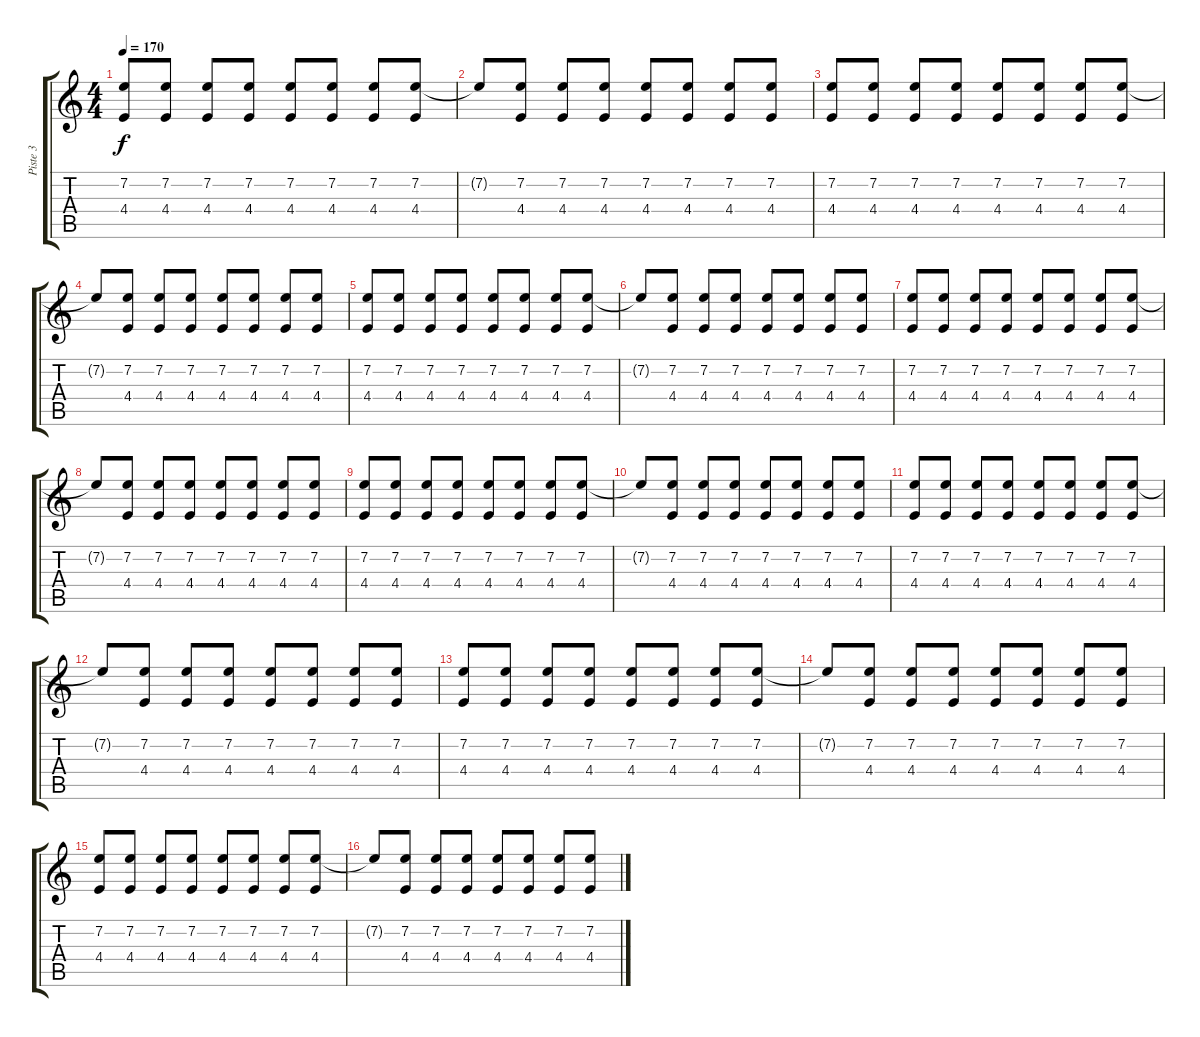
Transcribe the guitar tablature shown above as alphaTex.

\track ("Piste 3" "Piste 3") {instrument distortionguitar}
\staff {score tabs}
\tuning (D4 A3 F3 C3 G2 C2) {hide}
\ts (4 4)
\tempo 170
\clef g2
\ks c
(7.2 4.4).8{dy f} (7.2 4.4).8 (7.2 4.4).8 (7.2 4.4).8 (7.2 4.4).8 (7.2 4.4).8 (7.2 4.4).8 (7.2 4.4).8 |
7.2{t}.8 (7.2 4.4).8 (7.2 4.4).8 (7.2 4.4).8 (7.2 4.4).8 (7.2 4.4).8 (7.2 4.4).8 (7.2 4.4).8 |
(7.2 4.4).8 (7.2 4.4).8 (7.2 4.4).8 (7.2 4.4).8 (7.2 4.4).8 (7.2 4.4).8 (7.2 4.4).8 (7.2 4.4).8 |
7.2{t}.8 (7.2 4.4).8 (7.2 4.4).8 (7.2 4.4).8 (7.2 4.4).8 (7.2 4.4).8 (7.2 4.4).8 (7.2 4.4).8 |
(7.2 4.4).8 (7.2 4.4).8 (7.2 4.4).8 (7.2 4.4).8 (7.2 4.4).8 (7.2 4.4).8 (7.2 4.4).8 (7.2 4.4).8 |
7.2{t}.8 (7.2 4.4).8 (7.2 4.4).8 (7.2 4.4).8 (7.2 4.4).8 (7.2 4.4).8 (7.2 4.4).8 (7.2 4.4).8 |
(7.2 4.4).8 (7.2 4.4).8 (7.2 4.4).8 (7.2 4.4).8 (7.2 4.4).8 (7.2 4.4).8 (7.2 4.4).8 (7.2 4.4).8 |
7.2{t}.8 (7.2 4.4).8 (7.2 4.4).8 (7.2 4.4).8 (7.2 4.4).8 (7.2 4.4).8 (7.2 4.4).8 (7.2 4.4).8 |
(7.2 4.4).8 (7.2 4.4).8 (7.2 4.4).8 (7.2 4.4).8 (7.2 4.4).8 (7.2 4.4).8 (7.2 4.4).8 (7.2 4.4).8 |
7.2{t}.8 (7.2 4.4).8 (7.2 4.4).8 (7.2 4.4).8 (7.2 4.4).8 (7.2 4.4).8 (7.2 4.4).8 (7.2 4.4).8 |
(7.2 4.4).8 (7.2 4.4).8 (7.2 4.4).8 (7.2 4.4).8 (7.2 4.4).8 (7.2 4.4).8 (7.2 4.4).8 (7.2 4.4).8 |
7.2{t}.8 (7.2 4.4).8 (7.2 4.4).8 (7.2 4.4).8 (7.2 4.4).8 (7.2 4.4).8 (7.2 4.4).8 (7.2 4.4).8 |
(7.2 4.4).8 (7.2 4.4).8 (7.2 4.4).8 (7.2 4.4).8 (7.2 4.4).8 (7.2 4.4).8 (7.2 4.4).8 (7.2 4.4).8 |
7.2{t}.8 (7.2 4.4).8 (7.2 4.4).8 (7.2 4.4).8 (7.2 4.4).8 (7.2 4.4).8 (7.2 4.4).8 (7.2 4.4).8 |
(7.2 4.4).8 (7.2 4.4).8 (7.2 4.4).8 (7.2 4.4).8 (7.2 4.4).8 (7.2 4.4).8 (7.2 4.4).8 (7.2 4.4).8 |
7.2{t}.8 (7.2 4.4).8 (7.2 4.4).8 (7.2 4.4).8 (7.2 4.4).8 (7.2 4.4).8 (7.2 4.4).8 (7.2 4.4).8
